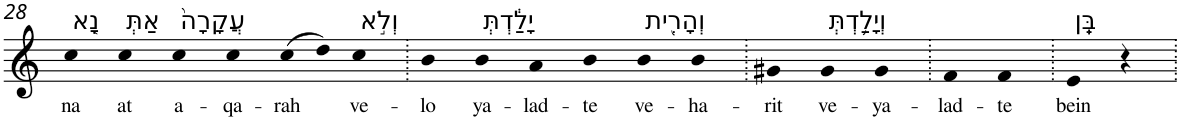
**kern	**text
*part1	*part1
*staff1	*staff1
*I"Piano	*
*I'Pno	*
!!LO:PB:g=z
*clefG2	*
*k[]	*
=28	=28
!LO:TX:a:t=נָ֤א	!
!	!LO:LY:b
4cc	na
!LO:TX:a:t=אַתְּ	!
!	!LO:LY:b
4cc	at
!LO:TX:a:t=עֲקָרָה֙	!
!	!LO:LY:b
4cc	a-
!	!LO:LY:b
4cc	-qa-
!	!LO:LY:b
(>8cc	-rah
8dd)	.
!LO:TX:a:t=וְלֹ֣א	!
!	!LO:LY:b
4cc	ve-
=29.	=29.
!	!LO:LY:b
4b	-lo
!LO:TX:a:t=יָלַ֔דְתְּ	!
!	!LO:LY:b
4b	ya-
!	!LO:LY:b
4a	-lad-
!	!LO:LY:b
4b	-te
!LO:TX:a:t=וְהָרִ֖ית	!
!	!LO:LY:b
4b	ve-
!	!LO:LY:b
4b	-ha-
=30.	=30.
!	!LO:LY:b
4g#X	-rit
!LO:TX:a:t=וְיָלַ֥דְתְּ	!
!	!LO:LY:b
4g#	ve-
!	!LO:LY:b
4g#	-ya-
=31.	=31.
!	!LO:LY:b
4f	-lad-
!	!LO:LY:b
4f	-te
=32.	=32.
!LO:TX:a:t=בֵּֽן	!
!	!LO:LY:b
4e	bein
4r	.
=.	=.
*-	*-
